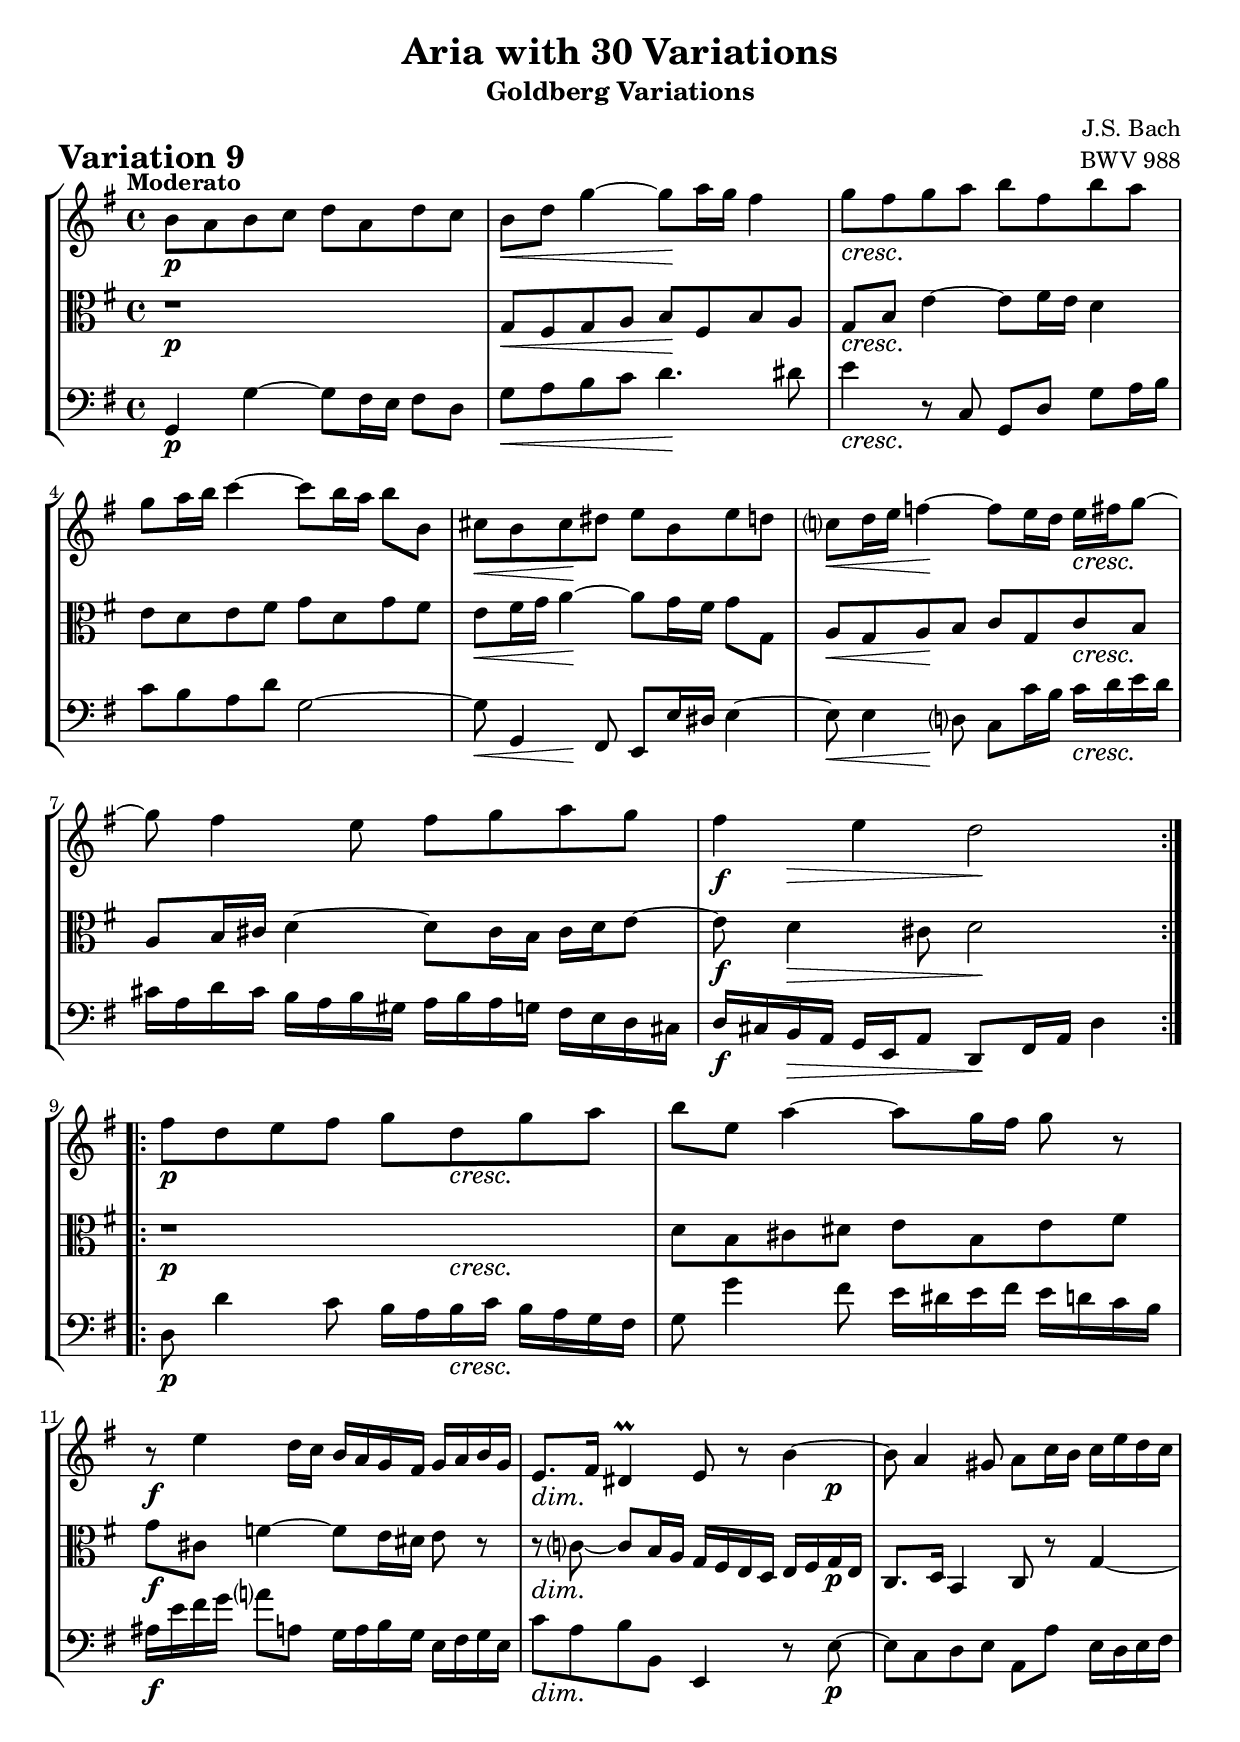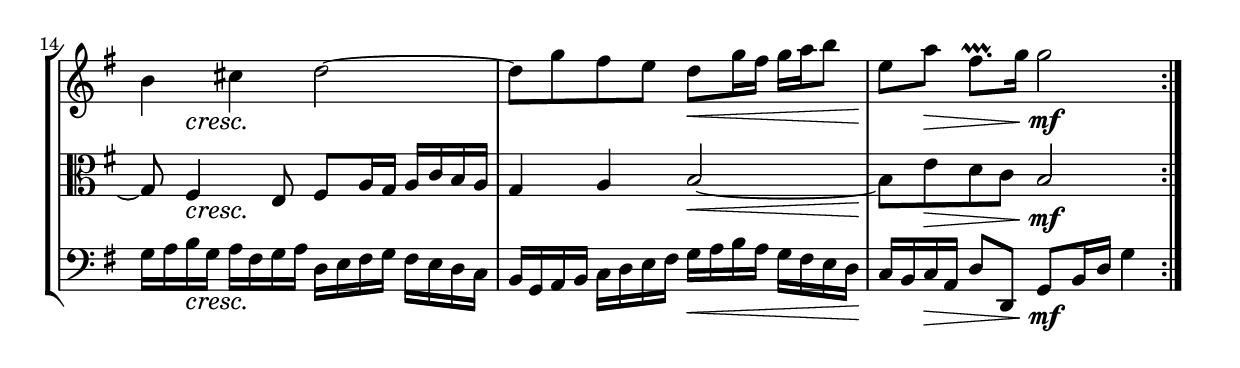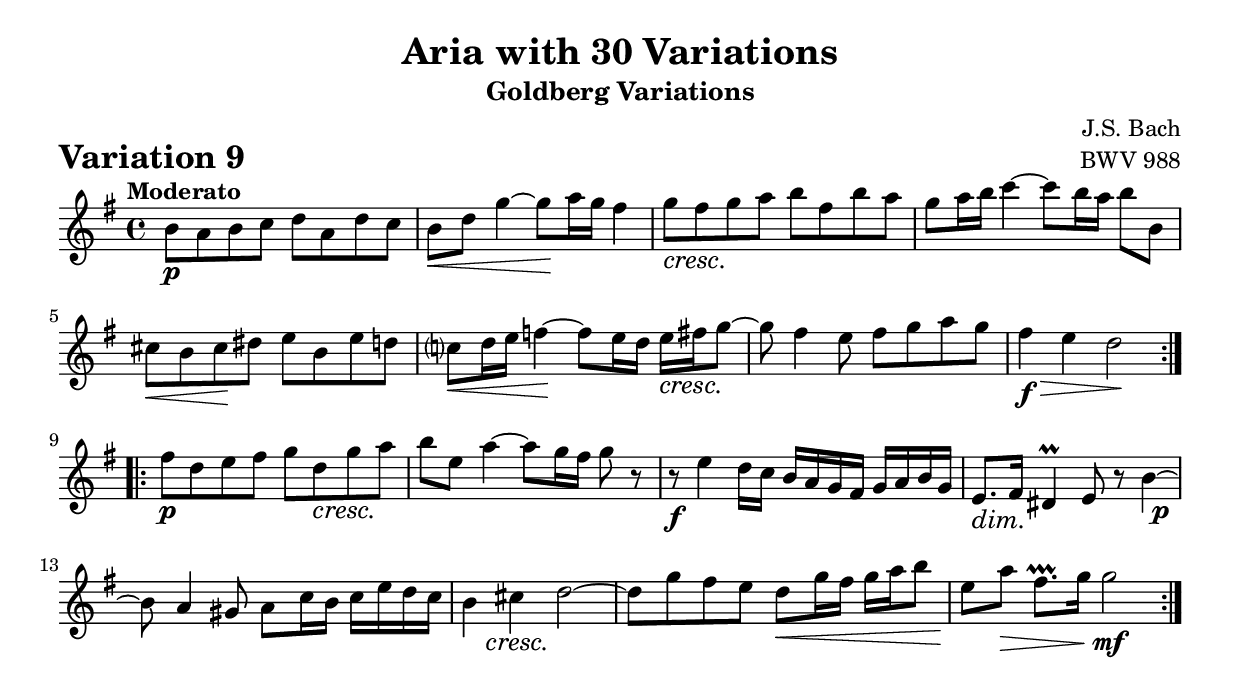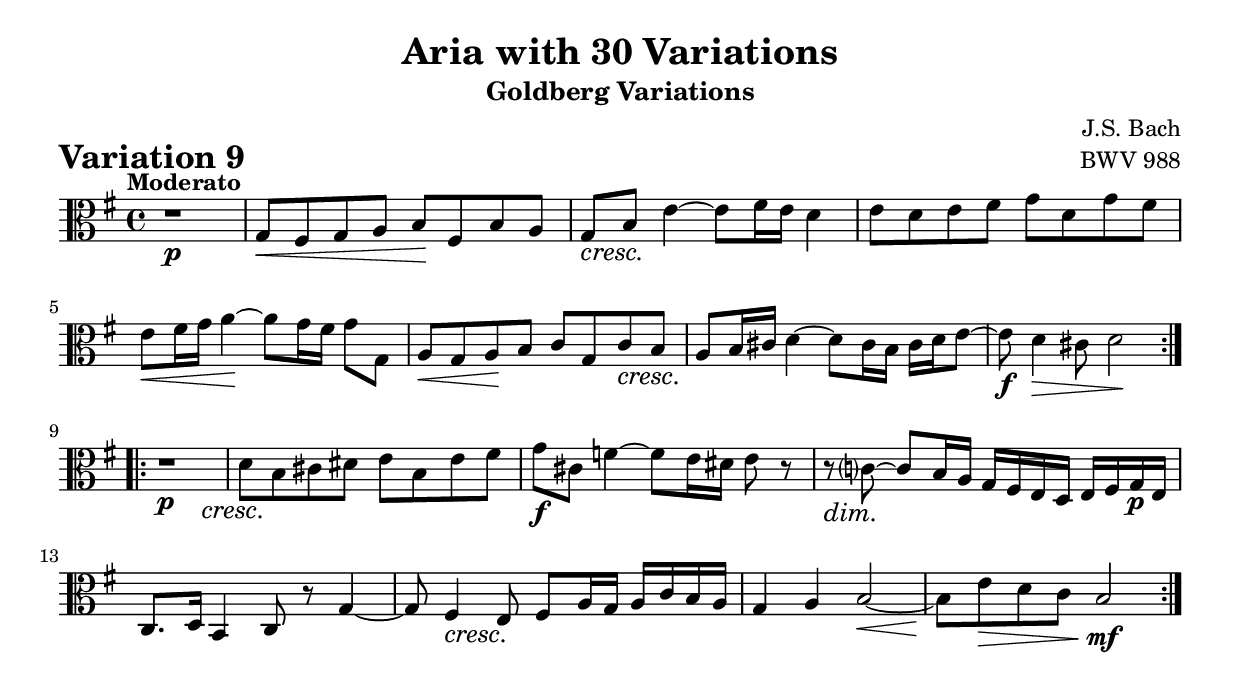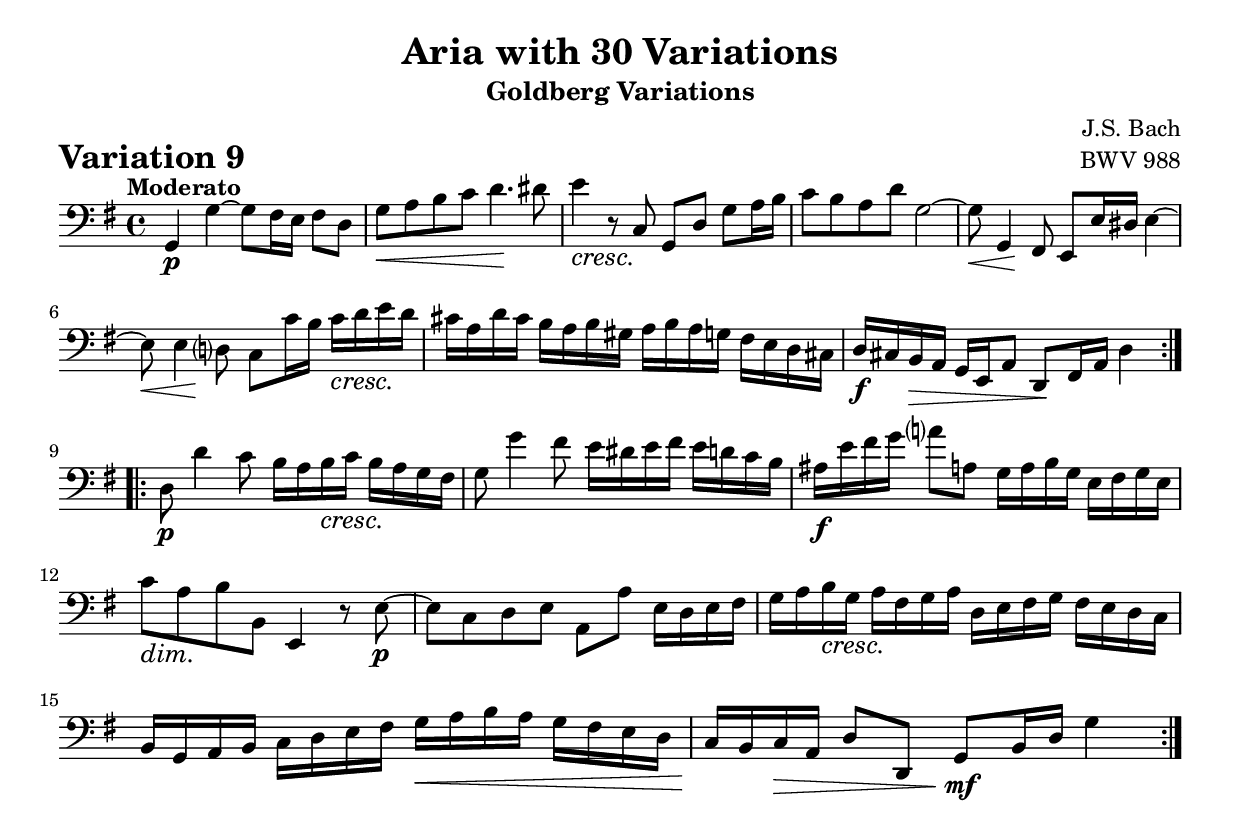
\version "2.24.2"

#(set-default-paper-size "a4")

\paper {
    ragged-bottom = ##t
    print-page-number = ##f
    print-all-headers = ##t
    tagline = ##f
    indent = #0
    page-breaking = #ly:optimal-breaking
}

\pointAndClickOff

violin = \relative b' {
    \set Score.alternativeNumberingStyle = #'numbers
    \accidentalStyle modern-voice-cautionary
    \override Rest.staff-position = #0
    \dotsNeutral \dynamicNeutral \phrasingSlurNeutral \slurNeutral \stemNeutral \textSpannerNeutral \tieNeutral \tupletNeutral

    \repeat volta 2 {
        b8 [ a8 b8 c8 ] d8 [ a8 d8 c8 ] | % 1
        b8 [ d8 ] g4 ~ g8 [ a16 g16 ] fis4 | % 2
        g8 [ fis8 g8 a8 ] b8 [ fis8 b8 a8 ] | % 3
        g8 [ a16 b16 ] c4 ~ c8 [ b16 a16 ] b8 [ b,8 ] | % 4
        cis8 [ b8 cis8 dis8 ] e8 [ b8 e8 d8 ] | % 5
        c8 [ d16 e16 ] f4 ~ f8 [ e16 d16 ] e16 [ fis16 g8 ~ ] | % 6
        g8 fis4 e8 fis8 [ g8 a8 g8 ] | % 7
        fis4 e4 d2 | % 8
    }
  
    \repeat volta 2 {
        fis8 [ d8 e8 fis8 ] g8 [ d8 g8 a8 ] | % 9
        b8 [ e,8 ] a4 ~ a8 [ g16 fis16 ] g8 r8 | % 10
        r8 e4 d16 [ c16 ] b16 [ a16 g16 fis16 ] g16 [ a16 b16 g16 ] | % 11
        e8. [ fis16 ] dis4\prall e8 r8 b'4 ~ | % 12
        b8 a4 gis8 a8 [ c16 b16 ] c16 [ e16 d16 c16 ] | % 13
        b4 cis4 d2 ~ | % 14
        d8 [ g8 fis8 e8 ] d8 [ g16 fis16 ] g16 [ a16 b8 ] | % 15
        e,8 [ a8 ] fis8. \prallprall [ g16 ] g2 | % 16
    }
}

viola = \relative g {
    \set Score.alternativeNumberingStyle = #'numbers
    \accidentalStyle modern-voice-cautionary
    \override Rest.staff-position = #0
    \dotsNeutral \dynamicNeutral \phrasingSlurNeutral \slurNeutral \stemNeutral \textSpannerNeutral \tieNeutral \tupletNeutral

    \repeat volta 2 {
        r1 | % 1
        g8 [ fis8 g8 a8 ] b8 [ fis8 b8 a8 ] | % 2
        g8 [ b8 ] e4 ~ e8 [ fis16 e16 ] d4 | % 3
        e8 [ d8 e8 fis8 ] g8 [ d8 g8 fis8 ] | % 4
        e8 [ fis16 g16 ] a4 ~ a8 [ g16 fis16 ] g8 [ g,8 ] | % 5
        a8 [ g8 a8 b8 ] c8 [ g8 c8 b8 ] | % 6
        a8 [ b16 cis16 ] d4 ~ d8 [ cis16 b16 ] cis16 [ d16 e8 ]~ | % 7
        e8 d4 cis8 d2 | % 8
    }
  
    \repeat volta 2 {
        r1 | % 9
        d8 [ b8 cis8 dis8 ] e8 [ b8 e8 fis8 ] | % 10
        g8 [ cis,8 ] f4 ~ f8 [ e16 dis16 ] e8 r8 | % 11
        r8 c8 ~ c8 [ b16 a16 ] g16 [ fis16 e16 d16 ] e16 [ fis16 g16 e16
        ] | % 12
        c8. [ d16 ] b4 c8 r8 g'4 ~| % 13
        g8 fis4 e8 fis8 [ a16 g16 ] a16 [ c16 b16 a16 ] | % 14
        g4 a4 b2 ~| % 15
        b8 [ e8 d8 c8 ] b2 | % 16
    }
}

cello = \relative g, {
    \set Score.alternativeNumberingStyle = #'numbers
    \accidentalStyle modern-voice-cautionary
    \override Rest.staff-position = #0
    \dotsNeutral \dynamicNeutral \phrasingSlurNeutral \slurNeutral \stemNeutral \textSpannerNeutral \tieNeutral \tupletNeutral

    \repeat volta 2 {
        g4 g'4 ~ g8 [ fis16 e16 ] fis8 [ d8 ] | % 1
        g8 [ a8 b8 c8 ] d4. dis8 | % 2
        e4  r8 c,8 g8 [ d'8 ] g8 [ a16 b16 ] | % 3
        c8 [ b8 a8 d8 ] g,2 ~ | % 4
        g8 g,4 fis8 e8 [ e'16 dis16 ] e4 ~ | % 5
        e8 e4 d8 c8 [ c'16 b16 ] c16 [ d16 e16 d16 ] | % 6
        cis16 [ a16 d16 cis16 ] b16 [ a16 b16 gis16 ] a16 [ b16 a16 g16 ] fis16 [ e16 d16 cis16 ] | % 7
        d16 [ cis16 b16 a16 ] g16 [ e16 a8 ] d,8 [ fis16 a16 ] d4  % 8
    }
  
    \repeat volta 2 {
        d8 d'4 c8 b16 [ a16 b16 c16 ] b16 [ a16 g16 fis16 ] | % 9
        g8 g'4 fis8 e16 [ dis16 e16 fis16 ] e16 [ d16 c16 b16 ] | % 10
        ais16 [ e'16 fis16 g16 ] a!8 [ a,8 ] g16 [ a16 b16 g16 ] e16 [ fis16 g16 e16 ] | % 11
        c'8 [ a8 b8 b,8 ] e,4 r8 e'8 ~ | % 12
        e8 [ c8 d8 e8 ] a,8 [ a'8 ] e16 [ d16 e16 fis16 ] | % 13
        g16 [ a16 b16 g16 ] a16 [ fis16 g16 a16 ] d,16 [ e16 fis16 g16 ] fis16 [ e16 d16 c16 ] | % 14
        b16 [ g16 a16 b16 ] c16 [ d16 e16 fis16 ] g16 [ a16 b16 a16 ] g16 [ fis16 e16 d16 ] | % 15
        c16 [ b c a ] d8 [ d,8 ] g8 [ b16 d16 ] g4 | % 16
    }
}

volume = \relative c {
    \tempo "Moderato"
    \override DynamicTextSpanner.style = #'none
    {
        s1 \p
        s2 \< s2 \!
        s1 \cresc
        s1
        s4 \< s2. \!
        s4 \< s2 \! s4 \cresc
        s1
        s8 \f s8 \> s4 s4 \! s4
    }
    \break
    {
        s2 \p s8 s4. \cresc
        s1
        s1 \f
        s2. \dim s8 s8 \p
        s1
        s8 s4. \cresc s2
        s2 s2 \<
        s8 \! s4. \> s2 \mf
    }
}

\book {
    \score {
        \header {
            title = "Aria with 30 Variations"
            subtitle = "Goldberg Variations"
            piece = \markup { \fontsize #3 \bold "Variation 9" }
            composer = "J.S. Bach"
            opus = "BWV 988"
        }
        \context StaffGroup <<
            \context Staff = "upper" { \clef "treble" \key g \major \time 4/4 << \violin \\ \volume >> }
            \context Staff = "middle" { \clef C \key g \major \time 4/4 << \viola \\ \volume >> }
            \context Staff = "lower" { \clef "bass" \key g \major \time 4/4 << \cello \\ \volume >> }
        >>
        \layout{ }
        \midi{ }
    }
}
\book {
    \score {
        \header {
            title = "Aria with 30 Variations"
            subtitle = "Goldberg Variations"
            piece = \markup { \fontsize #3 \bold "Variation 9" }
            composer = "J.S. Bach"
            opus = "BWV 988"
        }
        \context Staff = "upper" { \clef "treble" \key g \major \time 4/4 << \violin \\ \volume >> }
        \layout{ }
    }
    \pageBreak
    \score {
        \header {
            title = "Aria with 30 Variations"
            subtitle = "Goldberg Variations"
            piece = \markup { \fontsize #3 \bold "Variation 9" }
            composer = "J.S. Bach"
            opus = "BWV 988"
        }
        \context Staff = "middle" { \clef C \key g \major \time 4/4 << \viola \\ \volume >> }
        \layout{ }
    }
    \pageBreak
    \score {
        \header {
            title = "Aria with 30 Variations"
            subtitle = "Goldberg Variations"
            piece = \markup { \fontsize #3 \bold "Variation 9" }
            composer = "J.S. Bach"
            opus = "BWV 988"
        }
        \context Staff = "lower"  { \clef "bass" \key g \major \time 4/4 << \cello \\ \volume >> }
        \layout{ }
    }
}
